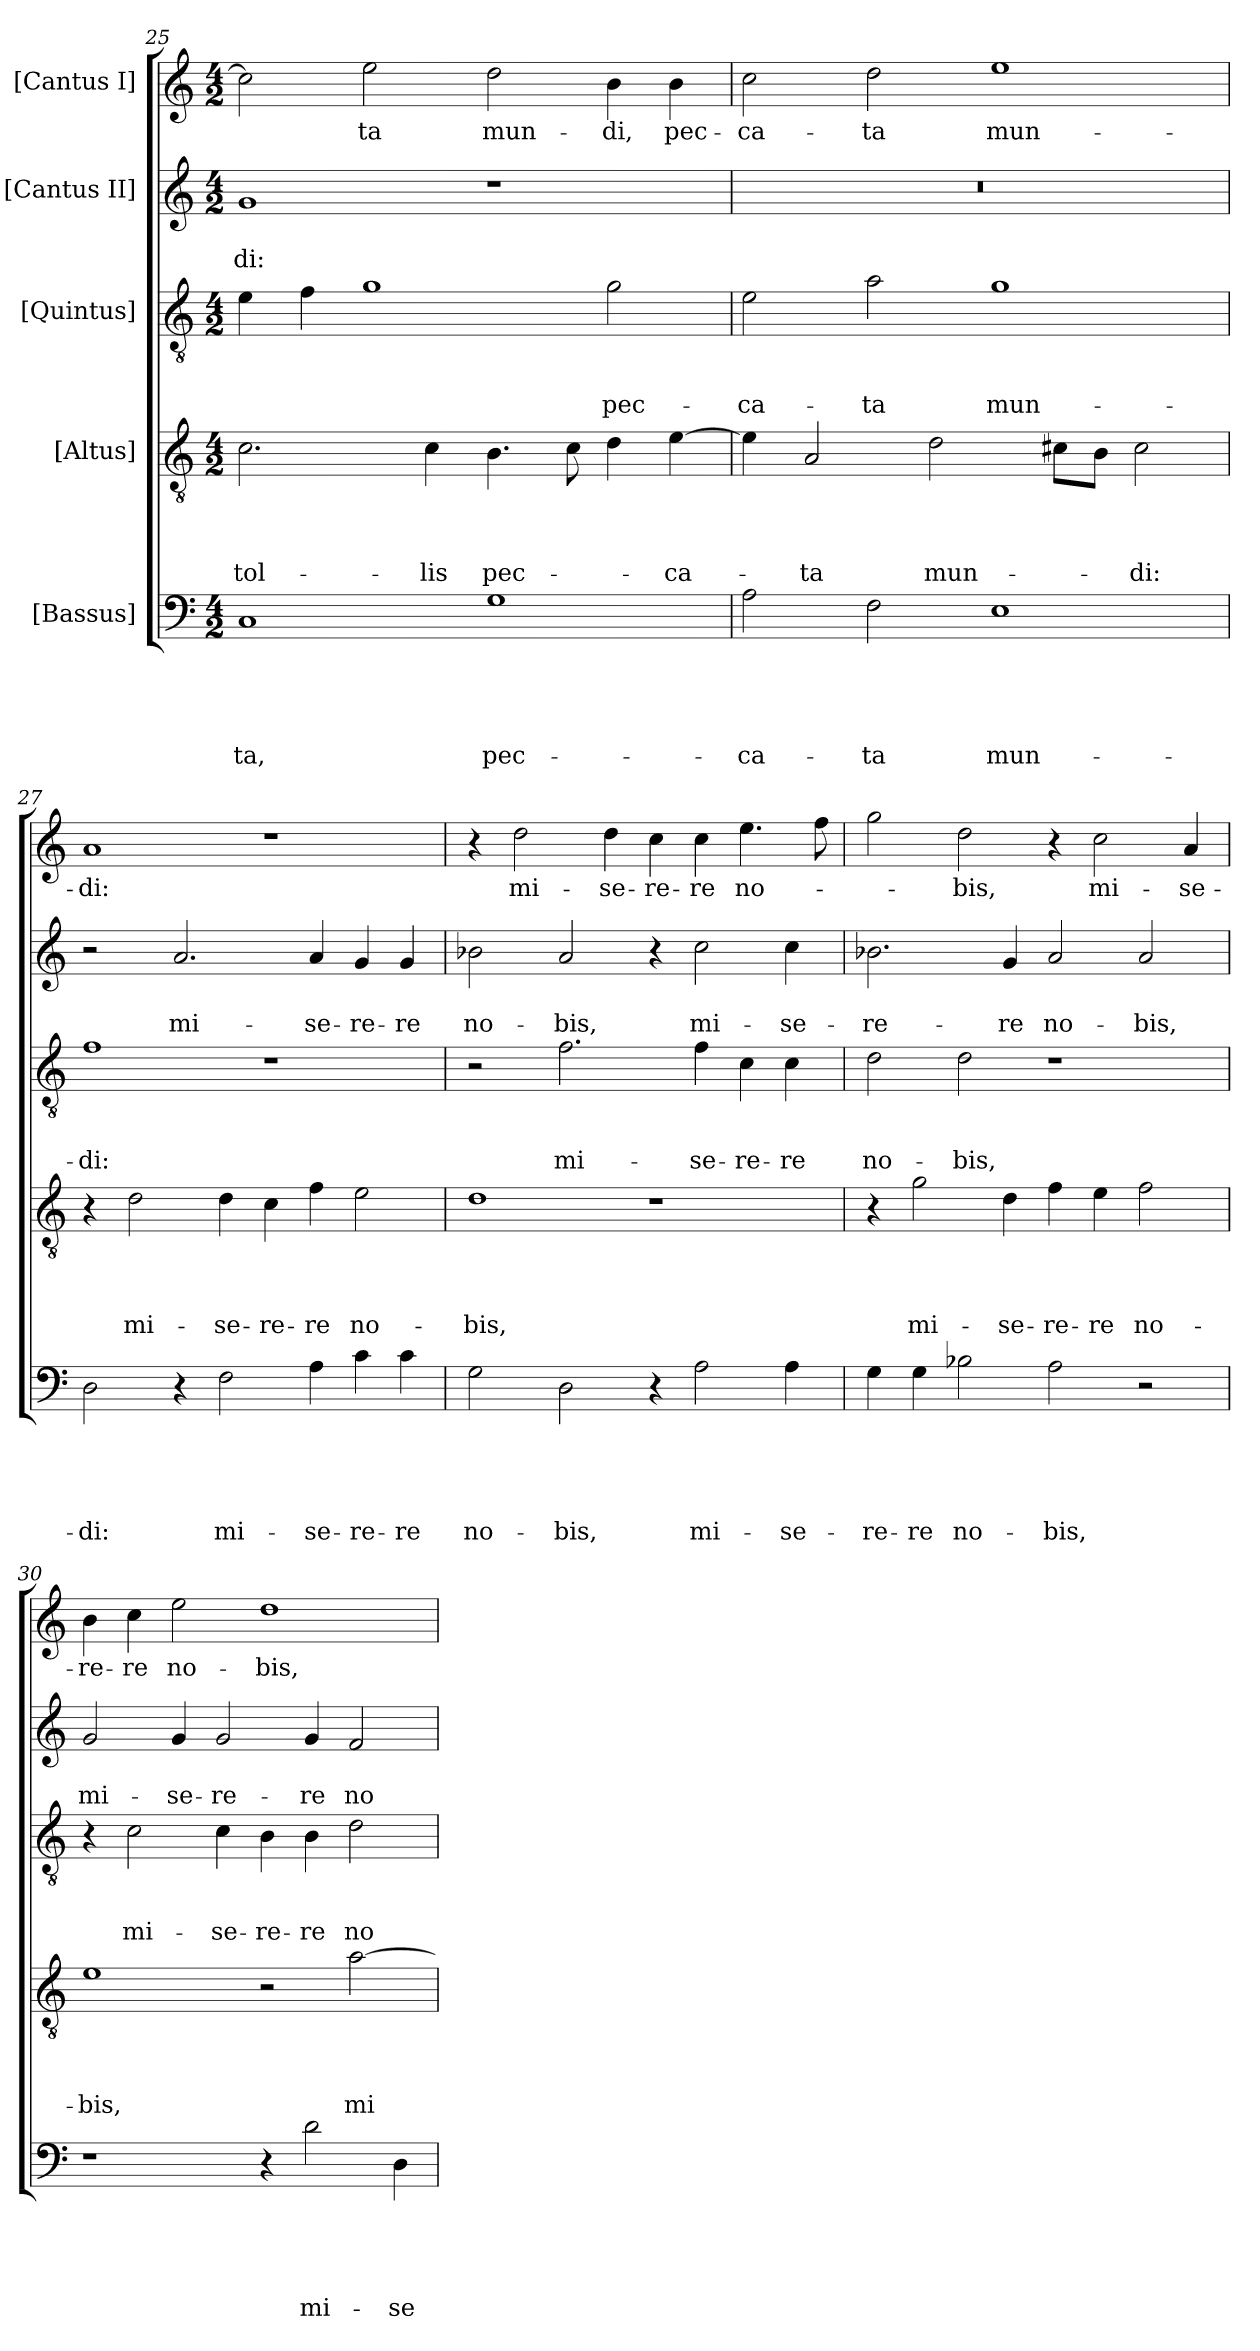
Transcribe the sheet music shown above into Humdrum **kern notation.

**kern	**text	**text	**text	**text	**text	**kern	**text	**text	**text	**text	**kern	**text	**text	**text	**kern	**text	**text	**kern	**text
*part5	*part5	*part5	*part5	*part5	*part5	*part4	*part4	*part4	*part4	*part4	*part3	*part3	*part3	*part3	*part2	*part2	*part2	*part1	*part1
*staff5	*staff5	*staff5	*staff5	*staff5	*staff5	*staff4	*staff4	*staff4	*staff4	*staff4	*staff3	*staff3	*staff3	*staff3	*staff2	*staff2	*staff2	*staff1	*staff1
*I"[Bassus]	*	*	*	*	*	*I"[Altus]	*	*	*	*	*I"[Quintus]	*	*	*	*I"[Cantus II]	*	*	*I"[Cantus I]	*
*clefF4	*	*	*	*	*	*clefGv2	*	*	*	*	*clefGv2	*	*	*	*clefG2	*	*	*clefG2	*
*k[]	*	*	*	*	*	*k[]	*	*	*	*	*k[]	*	*	*	*k[]	*	*	*k[]	*
*M4/2	*	*	*	*	*	*M4/2	*	*	*	*	*M4/2	*	*	*	*M4/2	*	*	*M4/2	*
=25	=25	=25	=25	=25	=25	=25	=25	=25	=25	=25	=25	=25	=25	=25	=25	=25	=25	=25	=25
1C/	.	.	.	.	-ta,	2.c\	.	.	.	tol-	4e\	.	.	.	1g/	.	-di:	2cc\]	.
.	.	.	.	.	.	.	.	.	.	.	4f\	.	.	.	.	.	.	.	.
.	.	.	.	.	.	.	.	.	.	.	1g\	.	.	.	.	.	.	2ee\	-ta
.	.	.	.	.	.	4c\	.	.	.	-lis	.	.	.	.	.	.	.	.	.
1G\	.	.	.	.	pec-	4.B\	.	.	.	pec-	.	.	.	.	1r	.	.	2dd\	mun-
.	.	.	.	.	.	8c\	.	.	.	.	.	.	.	.	.	.	.	.	.
.	.	.	.	.	.	4d\	.	.	.	.	2g\	.	.	pec-	.	.	.	4b\	-di,
.	.	.	.	.	.	[4e\	.	.	.	-ca-	.	.	.	.	.	.	.	4b\	pec-
=26	=26	=26	=26	=26	=26	=26	=26	=26	=26	=26	=26	=26	=26	=26	=26	=26	=26	=26	=26
2A\	.	.	.	.	-ca-	4e\]	.	.	.	.	2e\	.	.	-ca-	0r	.	.	2cc\	-ca-
.	.	.	.	.	.	2A/	.	.	.	-ta	.	.	.	.	.	.	.	.	.
2F\	.	.	.	.	-ta	.	.	.	.	.	2a\	.	.	-ta	.	.	.	2dd\	-ta
.	.	.	.	.	.	2d\	.	.	.	mun-	.	.	.	.	.	.	.	.	.
1E\	.	.	.	.	mun-	.	.	.	.	.	1g\	.	.	mun-	.	.	.	1ee\	mun-
.	.	.	.	.	.	8c#X\L	.	.	.	.	.	.	.	.	.	.	.	.	.
.	.	.	.	.	.	8B\J	.	.	.	.	.	.	.	.	.	.	.	.	.
.	.	.	.	.	.	2c#\	.	.	.	-di:	.	.	.	.	.	.	.	.	.
=27	=27	=27	=27	=27	=27	=27	=27	=27	=27	=27	=27	=27	=27	=27	=27	=27	=27	=27	=27
2D\	.	.	.	.	-di:	4r	.	.	.	.	1f\	.	.	-di:	2r	.	.	1a/	-di:
.	.	.	.	.	.	2d\	.	.	.	mi-	.	.	.	.	.	.	.	.	.
4r	.	.	.	.	.	.	.	.	.	.	.	.	.	.	2.a/	.	mi-	.	.
2F\	.	.	.	.	mi-	4d\	.	.	.	-se-	.	.	.	.	.	.	.	.	.
.	.	.	.	.	.	4c\	.	.	.	-re-	1r	.	.	.	.	.	.	1r	.
4A\	.	.	.	.	-se-	4f\	.	.	.	-re	.	.	.	.	4a/	.	-se-	.	.
4c\	.	.	.	.	-re-	2e\	.	.	.	no-	.	.	.	.	4g/	.	-re-	.	.
4c\	.	.	.	.	-re	.	.	.	.	.	.	.	.	.	4g/	.	-re	.	.
=28	=28	=28	=28	=28	=28	=28	=28	=28	=28	=28	=28	=28	=28	=28	=28	=28	=28	=28	=28
2G\	.	.	.	.	no-	1d\	.	.	.	-bis,	2r	.	.	.	2b-X\	.	no-	4r	.
.	.	.	.	.	.	.	.	.	.	.	.	.	.	.	.	.	.	2dd\	mi-
2D\	.	.	.	.	-bis,	.	.	.	.	.	2.f\	.	.	mi-	2a/	.	-bis,	.	.
.	.	.	.	.	.	.	.	.	.	.	.	.	.	.	.	.	.	4dd\	-se-
4r	.	.	.	.	.	1r	.	.	.	.	.	.	.	.	4r	.	.	4cc\	-re-
2A\	.	.	.	.	mi-	.	.	.	.	.	4f\	.	.	-se-	2cc\	.	mi-	4cc\	-re
.	.	.	.	.	.	.	.	.	.	.	4c\	.	.	-re-	.	.	.	4.ee\	no-
4A\	.	.	.	.	-se-	.	.	.	.	.	4c\	.	.	-re	4cc\	.	-se-	.	.
.	.	.	.	.	.	.	.	.	.	.	.	.	.	.	.	.	.	8ff\	.
=29	=29	=29	=29	=29	=29	=29	=29	=29	=29	=29	=29	=29	=29	=29	=29	=29	=29	=29	=29
4G\	.	.	.	.	-re-	4r	.	.	.	.	2d\	.	.	no-	2.b-X\	.	-re-	2gg\	.
4G\	.	.	.	.	-re	2g\	.	.	.	mi-	.	.	.	.	.	.	.	.	.
2B-X\	.	.	.	.	no-	.	.	.	.	.	2d\	.	.	-bis,	.	.	.	2dd\	-bis,
.	.	.	.	.	.	4d\	.	.	.	-se-	.	.	.	.	4g/	.	-re	.	.
2A\	.	.	.	.	-bis,	4f\	.	.	.	-re-	1r	.	.	.	2a/	.	no-	4r	.
.	.	.	.	.	.	4e\	.	.	.	-re	.	.	.	.	.	.	.	2cc\	mi-
2r	.	.	.	.	.	2f\	.	.	.	no-	.	.	.	.	2a/	.	-bis,	.	.
.	.	.	.	.	.	.	.	.	.	.	.	.	.	.	.	.	.	4a/	-se-
=30	=30	=30	=30	=30	=30	=30	=30	=30	=30	=30	=30	=30	=30	=30	=30	=30	=30	=30	=30
1r	.	.	.	.	.	1e\	.	.	.	-bis,	4r	.	.	.	2g/	.	mi-	4b\	-re-
.	.	.	.	.	.	.	.	.	.	.	2c\	.	.	mi-	.	.	.	4cc\	-re
.	.	.	.	.	.	.	.	.	.	.	.	.	.	.	4g/	.	-se-	2ee\	no-
.	.	.	.	.	.	.	.	.	.	.	4c\	.	.	-se-	2g/	.	-re-	.	.
4r	.	.	.	.	.	2r	.	.	.	.	4B\	.	.	-re-	.	.	.	1dd\	-bis,
2d\	.	.	.	.	mi-	.	.	.	.	.	4B\	.	.	-re	4g/	.	-re	.	.
.	.	.	.	.	.	[2a\	.	.	.	mi-	2d\	.	.	no-	2f/	.	no-	.	.
4D\	.	.	.	.	-se-	.	.	.	.	.	.	.	.	.	.	.	.	.	.
=	=	=	=	=	=	=	=	=	=	=	=	=	=	=	=	=	=	=	=
*-	*-	*-	*-	*-	*-	*-	*-	*-	*-	*-	*-	*-	*-	*-	*-	*-	*-	*-	*-
